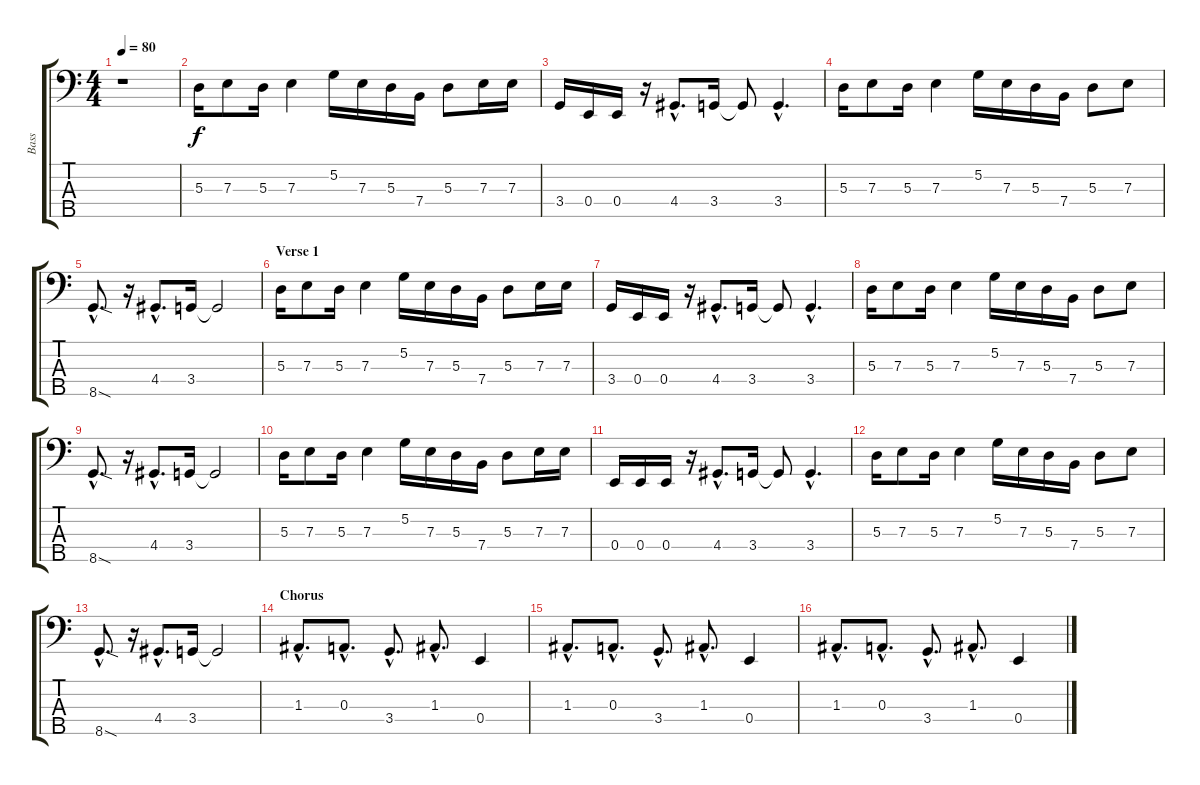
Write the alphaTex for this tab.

\track ("Bass" "Bass") {instrument electricbasspick}
\staff {score tabs}
\tuning (G2 D2 A1 E1 B0) {hide}
\ts (4 4)
\tempo 80
\clef f4
\ks c
r.1{dy f instrument electricbasspick} |
5.3.16 7.3.8 5.3.16 7.3.4 5.2.16 7.3.16 5.3.16 7.4.16 5.3.8 7.3.16 7.3.16 |
3.4.16 0.4.16 0.4.16 r.16 4.4{hac}.8{d} 3.4.16 3.4{t}.8 3.4{hac}.4{d} |
5.3.16 7.3.8 5.3.16 7.3.4 5.2.16 7.3.16 5.3.16 7.4.16 5.3.8 7.3.8 |
8.5{sod hac}.8{d} r.16 4.4{hac}.8{d} 3.4.16 3.4{t}.2 |
\section ("" "Verse 1")
5.3.16 7.3.8 5.3.16 7.3.4 5.2.16 7.3.16 5.3.16 7.4.16 5.3.8 7.3.16 7.3.16 |
3.4.16 0.4.16 0.4.16 r.16 4.4{hac}.8{d} 3.4.16 3.4{t}.8 3.4{hac}.4{d} |
5.3.16 7.3.8 5.3.16 7.3.4 5.2.16 7.3.16 5.3.16 7.4.16 5.3.8 7.3.8 |
8.5{sod hac}.8{d} r.16 4.4{hac}.8{d} 3.4.16 3.4{t}.2 |
5.3.16 7.3.8 5.3.16 7.3.4 5.2.16 7.3.16 5.3.16 7.4.16 5.3.8 7.3.16 7.3.16 |
0.4.16 0.4.16 0.4.16 r.16 4.4{hac}.8{d} 3.4.16 3.4{t}.8 3.4{hac}.4{d} |
5.3.16 7.3.8 5.3.16 7.3.4 5.2.16 7.3.16 5.3.16 7.4.16 5.3.8 7.3.8 |
8.5{sod hac}.8{d} r.16 4.4{hac}.8{d} 3.4.16 3.4{t}.2 |
\section ("" "Chorus")
1.3{hac}.8{d} 0.3{hac}.8{d} 3.4{hac}.8{d} 1.3{hac}.8{d} 0.4.4 |
1.3{hac}.8{d} 0.3{hac}.8{d} 3.4{hac}.8{d} 1.3{hac}.8{d} 0.4.4 |
1.3{hac}.8{d} 0.3{hac}.8{d} 3.4{hac}.8{d} 1.3{hac}.8{d} 0.4.4
